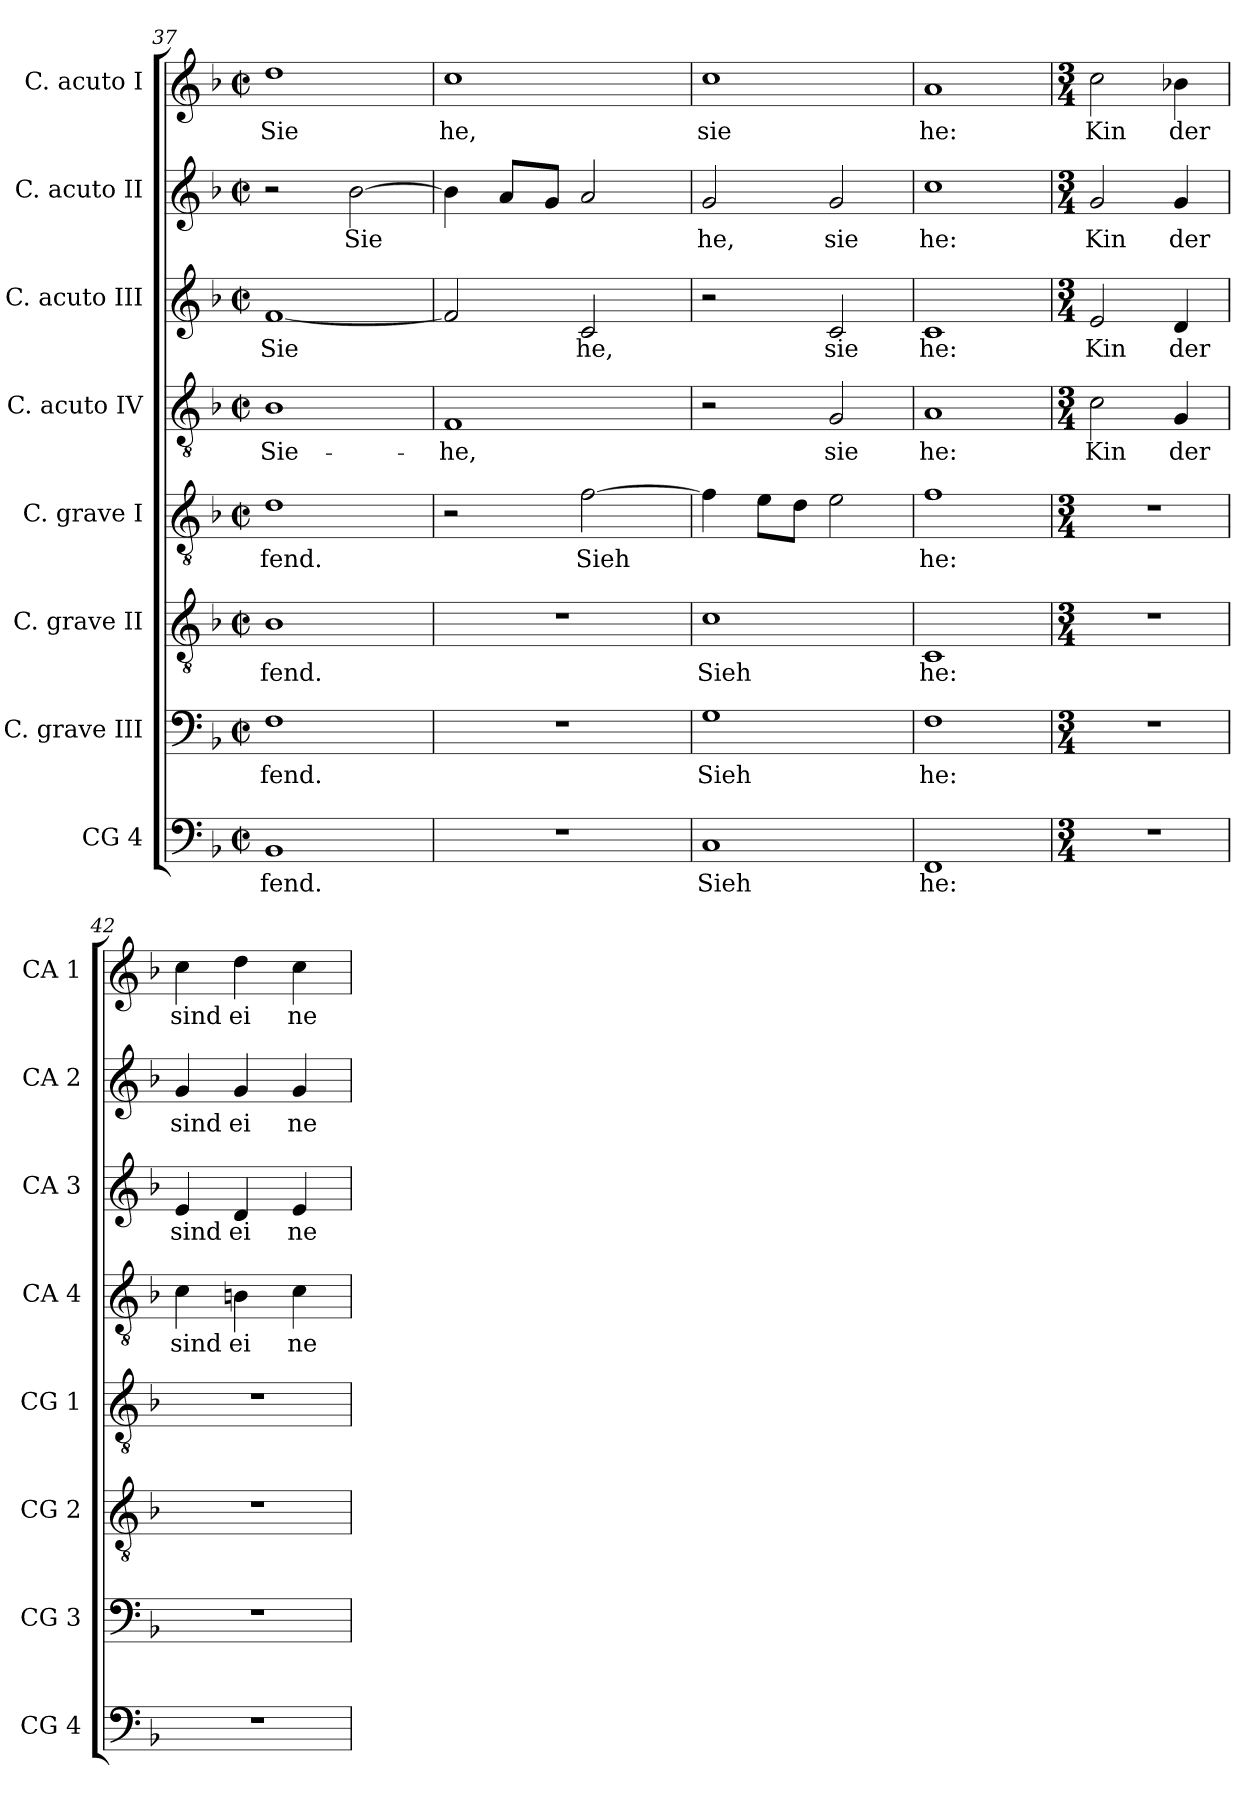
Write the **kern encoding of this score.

**kern	**text	**kern	**text	**kern	**text	**kern	**text	**kern	**text	**kern	**text	**kern	**text	**kern	**text
*part8	*part8	*part7	*part7	*part6	*part6	*part5	*part5	*part4	*part4	*part3	*part3	*part2	*part2	*part1	*part1
*staff8	*staff8	*staff7	*staff7	*staff6	*staff6	*staff5	*staff5	*staff4	*staff4	*staff3	*staff3	*staff2	*staff2	*staff1	*staff1
*I"CG 4	*	*I"C. grave III	*	*I"C. grave II	*	*I"C. grave I	*	*I"C. acuto IV	*	*I"C. acuto III	*	*I"C. acuto II	*	*I"C. acuto I	*
*I'CG 4	*	*I'CG 3	*	*I'CG 2	*	*I'CG 1	*	*I'CA 4	*	*I'CA 3	*	*I'CA 2	*	*I'CA 1	*
*clefF4	*	*clefF4	*	*clefGv2	*	*clefGv2	*	*clefGv2	*	*clefG2	*	*clefG2	*	*clefG2	*
*ITrd-3c-5	*	*ITrd-3c-5	*	*	*	*ITrd-3c-5	*	*ITrd-3c-5	*	*ITrd-3c-5	*	*ITrd-3c-5	*	*ITrd-3c-5	*
*k[b-e-]	*	*k[b-e-]	*	*k[b-]	*	*k[b-e-]	*	*k[b-e-]	*	*k[b-e-]	*	*k[b-e-]	*	*k[b-e-]	*
*B-:	*	*B-:	*	*F:	*	*B-:	*	*B-:	*	*B-:	*	*B-:	*	*B-:	*
*M2/2	*	*M2/2	*	*M2/2	*	*M2/2	*	*M2/2	*	*M2/2	*	*M2/2	*	*M2/2	*
*met(c|)	*	*met(c|)	*	*met(c|)	*	*met(c|)	*	*met(c|)	*	*met(c|)	*	*met(c|)	*	*met(c|)	*
=37	=37	=37	=37	=37	=37	=37	=37	=37	=37	=37	=37	=37	=37	=37	=37
!	!LO:LY:b:cj	!	!LO:LY:b:cj	!	!LO:LY:b:cj	!	!LO:LY:b:cj	!	!LO:LY:b:cj	!	!LO:LY:b:cj	!	!	!	!LO:LY:b:cj
1E-	fend.	1B-	fend.	1B-	fend.	1g	fend.	1e-	Sie-	[>1b-	Sie	2r	.	1gg	Sie
!	!	!	!	!	!	!	!	!	!	!	!	!	!LO:LY:b	!	!
.	.	.	.	.	.	.	.	.	.	.	.	[>2ee-\	Sie	.	.
!!LO:PB:g=z
=38	=38	=38	=38	=38	=38	=38	=38	=38	=38	=38	=38	=38	=38	=38	=38
!	!	!	!	!	!	!	!	!	!LO:LY:b:cj	!	!	!	!	!	!LO:LY:b:cj
*	*	*	*	*	*	*	*	*^	*	*	*	*	*	*	*
1r	.	1r	.	1r	.	2r	.	1B-	4ryy	-he,	2b-/]	.	4ee-\]	.	1ff	he,
.	.	.	.	.	.	.	.	.	32ryy	.	.	.	8dd/L	.	.	.
.	.	.	.	.	.	.	.	.	2ryy	.	.	.	.	.	.	.
.	.	.	.	.	.	.	.	.	.	.	.	.	8cc/J	.	.	.
!	!	!	!	!	!	!	!LO:LY:b	!	!	!	!	!LO:LY:b:cj	!	!	!	!
.	.	.	.	.	.	[>2b-\	Sieh	.	.	.	2f/	he,	2dd/	.	.	.
.	.	.	.	.	.	.	.	.	8..ryy	.	.	.	.	.	.	.
=39	=39	=39	=39	=39	=39	=39	=39	=39	=39	=39	=39	=39	=39	=39	=39	=39
!	!LO:LY:b:cj	!	!LO:LY:b:cj	!	!LO:LY:b:cj	!	!	!	!	!	!	!	!	!LO:LY:b:cj	!	!LO:LY:b:cj
*	*	*	*	*	*	*	*	*v	*v	*	*	*	*	*	*	*
1F	Sieh	1c	Sieh	1c	Sieh	4b-\]	.	2r	.	2r	.	2cc/	he,	1ff	sie
.	.	.	.	.	.	8a\L	.	.	.	.	.	.	.	.	.
.	.	.	.	.	.	8g\J	.	.	.	.	.	.	.	.	.
!	!	!	!	!	!	!	!	!	!LO:LY:b:cj	!	!LO:LY:b:cj	!	!LO:LY:b:cj	!	!
.	.	.	.	.	.	2a\	.	2c/	sie	2f/	sie	2cc/	sie	.	.
=40	=40	=40	=40	=40	=40	=40	=40	=40	=40	=40	=40	=40	=40	=40	=40
!	!LO:LY:b:cj	!	!LO:LY:b:cj	!	!LO:LY:b:cj	!	!LO:LY:b:cj	!	!LO:LY:b:cj	!	!LO:LY:b:cj	!	!LO:LY:b:cj	!	!LO:LY:b:cj
1BB-	he:	1B-	he:	1C	he:	1b-	he:	1d	he:	1f	he:	1ff	he:	1dd	he:
=41	=41	=41	=41	=41	=41	=41	=41	=41	=41	=41	=41	=41	=41	=41	=41
*M3/4	*	*M3/4	*	*M3/4	*	*M3/4	*	*M3/4	*	*M3/4	*	*M3/4	*	*M3/4	*
!LO:N:vis=1	!	!LO:N:vis=1	!	!LO:N:vis=1	!	!LO:N:vis=1	!	!	!LO:LY:b:cj	!	!LO:LY:b:cj	!	!LO:LY:b:cj	!	!LO:LY:b:cj
2.r	.	2.r	.	2.r	.	2.r	.	2f\	Kin	2a/	Kin	2cc/	Kin	2ff\	Kin
!	!	!	!	!	!	!	!	!	!LO:LY:b:cj	!	!LO:LY:b:cj	!	!LO:LY:b:cj	!	!LO:LY:b:cj
.	.	.	.	.	.	.	.	4c/	der	4g/	der	4cc/	der	4ee-X\	der
=42	=42	=42	=42	=42	=42	=42	=42	=42	=42	=42	=42	=42	=42	=42	=42
!LO:N:vis=1	!	!LO:N:vis=1	!	!LO:N:vis=1	!	!LO:N:vis=1	!	!	!LO:LY:b:cj	!	!LO:LY:b:cj	!	!LO:LY:b:cj	!	!LO:LY:b:cj
2.r	.	2.r	.	2.r	.	2.r	.	4f\	sind	4a/	sind	4cc/	sind	4ff\	sind
!	!	!	!	!	!	!	!	!	!LO:LY:b:cj	!	!LO:LY:b:cj	!	!LO:LY:b:cj	!	!LO:LY:b:cj
.	.	.	.	.	.	.	.	4en\	ei	4g/	ei	4cc/	ei	4gg\	ei
!	!	!	!	!	!	!	!	!	!LO:LY:b:cj	!	!LO:LY:b:cj	!	!LO:LY:b:cj	!	!LO:LY:b:cj
.	.	.	.	.	.	.	.	4f\	ne	4a/	ne	4cc/	ne	4ff\	ne
=	=	=	=	=	=	=	=	=	=	=	=	=	=	=	=
*-	*-	*-	*-	*-	*-	*-	*-	*-	*-	*-	*-	*-	*-	*-	*-
